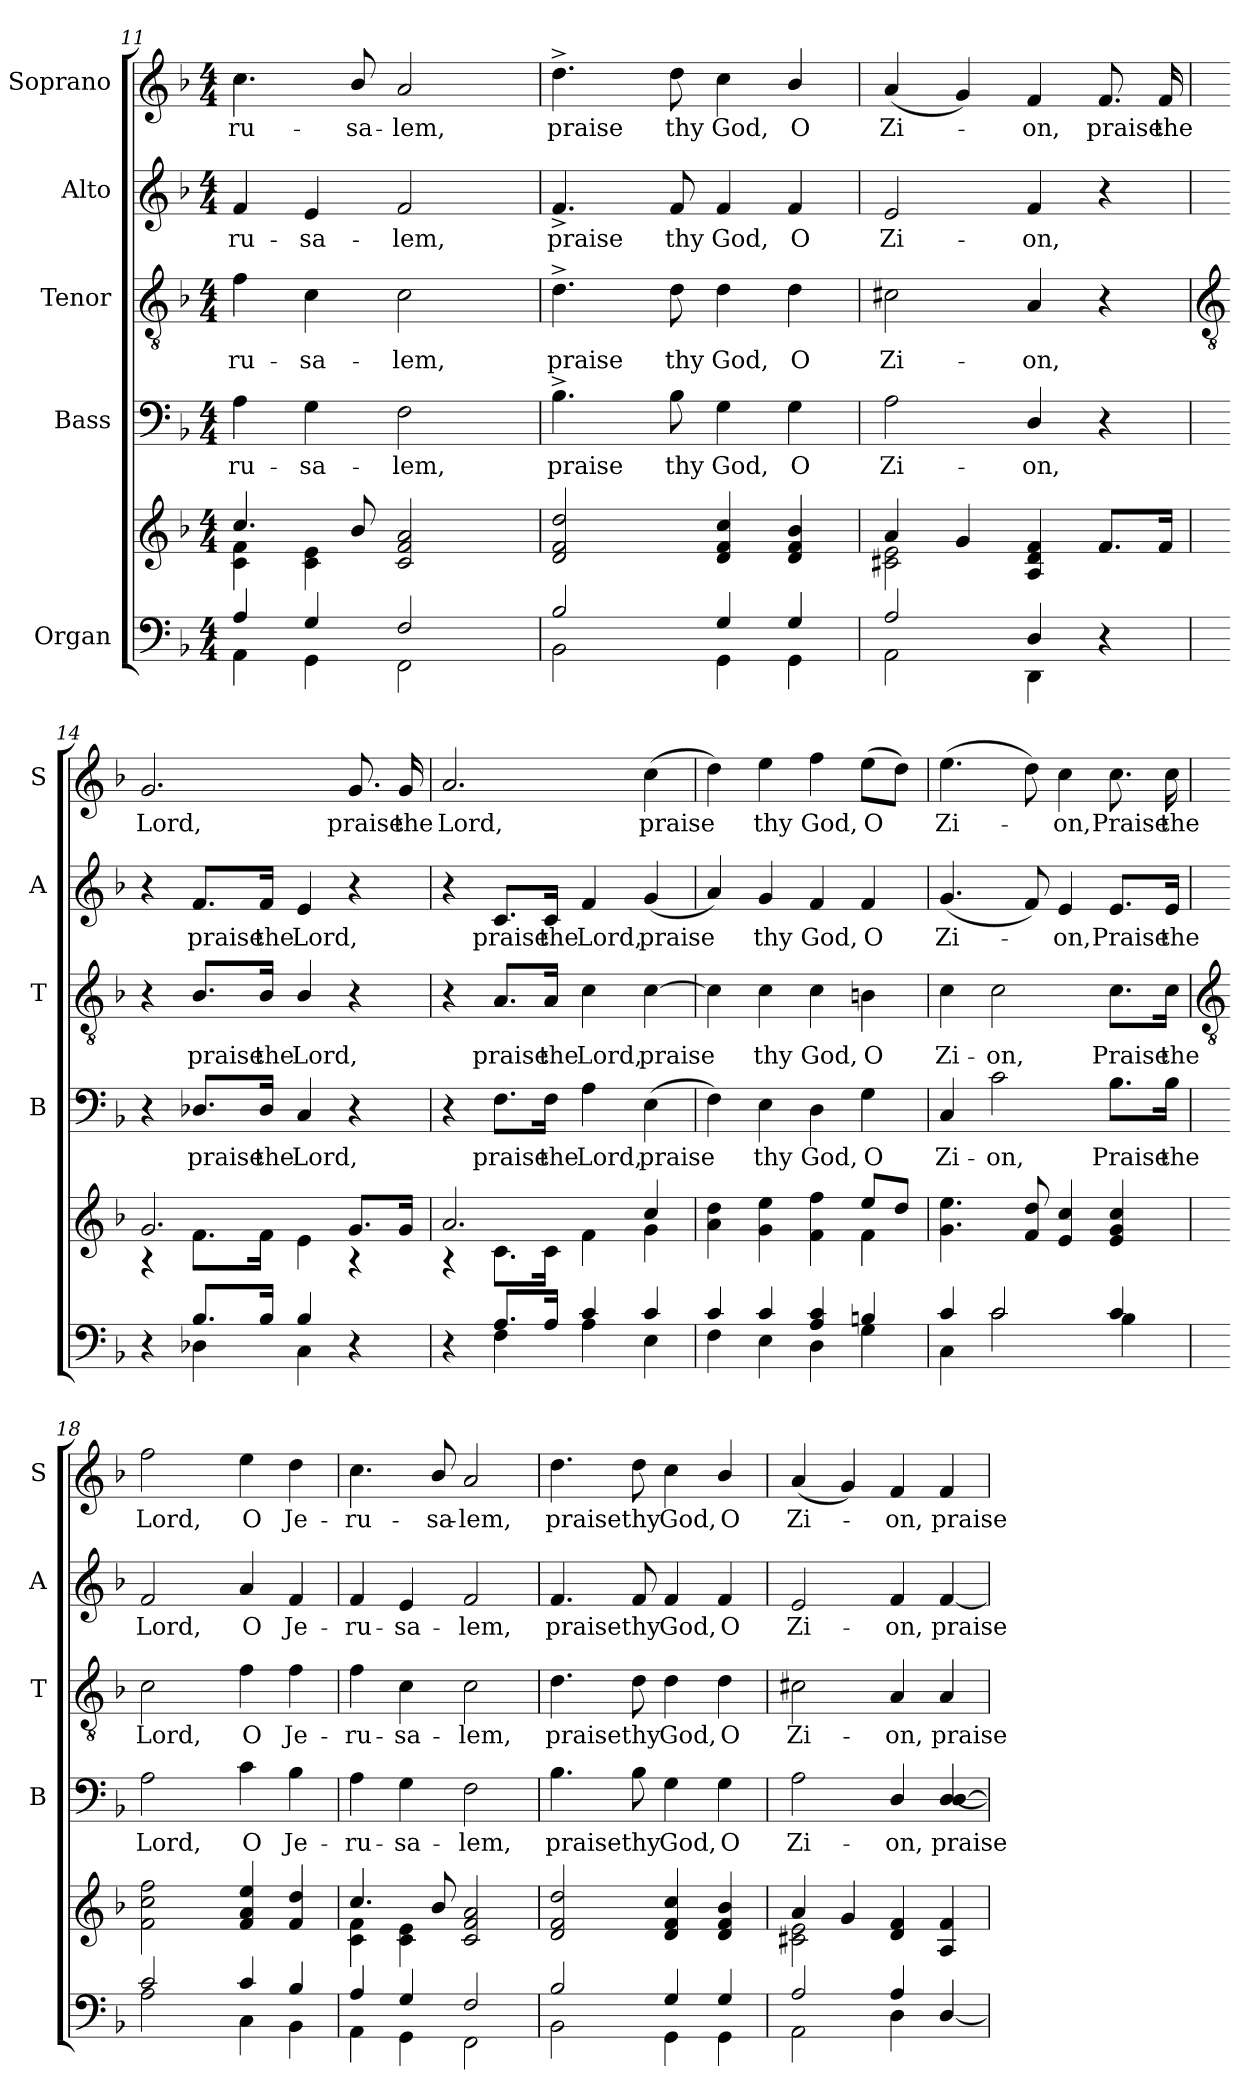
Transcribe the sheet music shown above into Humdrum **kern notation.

**kern	**kern	**kern	**text	**kern	**text	**kern	**text	**kern	**text
*part5	*part5	*part4	*part4	*part3	*part3	*part2	*part2	*part1	*part1
*staff6	*staff5	*staff4	*staff4	*staff3	*staff3	*staff2	*staff2	*staff1	*staff1
*I"Organ	*	*I"Bass	*	*I"Tenor	*	*I"Alto	*	*I"Soprano	*
*	*	*I'B	*	*I'T	*	*I'A	*	*I'S	*
*clefF4	*clefG2	*clefF4	*	*clefGv2	*	*clefG2	*	*clefG2	*
*k[b-]	*k[b-]	*k[b-]	*	*k[b-]	*	*k[b-]	*	*k[b-]	*
*F:	*F:	*F:	*	*F:	*	*F:	*	*F:	*
*M4/4	*M4/4	*M4/4	*	*M4/4	*	*M4/4	*	*M4/4	*
=11	=11	=11	=11	=11	=11	=11	=11	=11	=11
*^	*^	*	*	*	*	*	*	*	*
!	!	!	!	!	!LO:LY:b	!	!LO:LY:b	!	!LO:LY:b	!	!LO:LY:b
4A/	4AA\	4.cc/	4c\ 4f\	4A\	-ru-	4f\	-ru-	4f/	-ru-	4.cc\	-ru-
!	!	!	!	!	!LO:LY:b	!	!LO:LY:b	!	!LO:LY:b	!	!
4G/	4GG\	.	4c\ 4e\	4G\	-sa-	4c\	-sa-	4e/	-sa-	.	.
!	!	!	!	!	!	!	!	!	!	!	!LO:LY:b
.	.	8b-/	.	.	.	.	.	.	.	8b-/	-sa-
!	!	!	!	!	!LO:LY:b	!	!LO:LY:b	!	!LO:LY:b	!	!LO:LY:b
2F/	2FF\	2c/ 2f/ 2a/	4ryy	2F\	-lem,	2c\	-lem,	2f/	-lem,	2a/	-lem,
.	.	.	4ryy	.	.	.	.	.	.	.	.
=12	=12	=12	=12	=12	=12	=12	=12	=12	=12	=12	=12
!	!	!	!	!	!LO:LY:b	!	!LO:LY:b	!	!LO:LY:b	!	!LO:LY:b
2B-/	2BB-\	2d/ 2f/ 2dd/	4ryy	4.B-^\	praise	4.d^\	praise	4.f^/	praise	4.dd^\	praise
.	.	.	4ryy	.	.	.	.	.	.	.	.
!	!	!	!	!	!LO:LY:b	!	!LO:LY:b	!	!LO:LY:b	!	!LO:LY:b
.	.	.	.	8B-\	thy	8d\	thy	8f/	thy	8dd\	thy
!	!	!	!	!	!LO:LY:b	!	!LO:LY:b	!	!LO:LY:b	!	!LO:LY:b
4G/	4GG\	4d/ 4f/ 4cc/	4ryy	4G\	God,	4d\	God,	4f/	God,	4cc\	God,
!	!	!	!	!	!LO:LY:b	!	!LO:LY:b	!	!LO:LY:b	!	!LO:LY:b
4G/	4GG\	4d/ 4f/ 4b-/	4ryy	4G\	O	4d\	O	4f/	O	4b-/	O
=13	=13	=13	=13	=13	=13	=13	=13	=13	=13	=13	=13
!	!	!	!	!	!LO:LY:b	!	!LO:LY:b	!	!LO:LY:b	!	!LO:LY:b
2A/	2AA\	4a/	2c#X\ 2e\	2A\	Zi-	2c#X\	Zi-	2e/	Zi-	(<4a/	Zi-
.	.	4g/	.	.	.	.	.	.	.	4g/)	.
!	!	!	!	!	!LO:LY:b	!	!LO:LY:b	!	!LO:LY:b	!	!LO:LY:b
4D/	4DD\	4A/ 4d/ 4f/	4ryy	4D/	-on,	4A/	-on,	4f/	-on,	4f/	on,
!	!	!	!	!	!	!	!	!	!	!	!LO:LY:b
4r	4ryy	8.f/L	4ryy	4r	.	4r	.	4r	.	8.f/	praise
!	!	!	!	!	!	!	!	!	!	!	!LO:LY:b
.	.	16f/J	.	.	.	.	.	.	.	16f/	the
!!LO:LB:g=z
=14	=14	=14	=14	=14	=14	=14	=14	=14	=14	=14	=14
*	*	*	*	*	*	*clefGv2	*	*	*	*	*
!	!	!	!	!	!	!	!	!	!	!	!LO:LY:b
4r	4ryy	2.g/	4r	4r	.	4r	.	4r	.	2.g/	Lord,
!	!	!	!	!	!LO:LY:b	!	!LO:LY:b	!	!LO:LY:b	!	!
8.B-/L	4D-X\	.	8.f\L	8.D-X/L	praise	8.B-/L	praise	8.f/L	praise	.	.
!	!	!	!	!	!LO:LY:b	!	!LO:LY:b	!	!LO:LY:b	!	!
16B-/J	.	.	16f\J	16D-/Jk	the	16B-/Jk	the	16f/Jk	the	.	.
!	!	!	!	!	!LO:LY:b	!	!LO:LY:b	!	!LO:LY:b	!	!
4B-/	4C\	.	4e\	4C/	Lord,	4B-/	Lord,	4e/	Lord,	.	.
!	!	!	!	!	!	!	!	!	!	!	!LO:LY:b
4r	4ryy	8.g/L	4r	4r	.	4r	.	4r	.	8.g/	praise
!	!	!	!	!	!	!	!	!	!	!	!LO:LY:b
.	.	16g/J	.	.	.	.	.	.	.	16g/	the
=15	=15	=15	=15	=15	=15	=15	=15	=15	=15	=15	=15
!	!	!	!	!	!	!	!	!	!	!	!LO:LY:b
4r	4ryy	2.a/	4r	4r	.	4r	.	4r	.	2.a/	Lord,
!	!	!	!	!	!LO:LY:b	!	!LO:LY:b	!	!LO:LY:b	!	!
8.A/L	4F\	.	8.c\L	8.F\L	praise	8.A/L	praise	8.c/L	praise	.	.
!	!	!	!	!	!LO:LY:b	!	!LO:LY:b	!	!LO:LY:b	!	!
16A/J	.	.	16c\J	16F\Jk	the	16A/Jk	the	16c/Jk	the	.	.
!	!	!	!	!	!LO:LY:b	!	!LO:LY:b	!	!LO:LY:b	!	!
4c/	4A\	.	4f\	4A\	Lord,	4c\	Lord,	4f/	Lord,	.	.
!	!	!	!	!	!LO:LY:b	!	!LO:LY:b	!	!LO:LY:b	!	!LO:LY:b
4c/	4E\	4cc/	4g\	(>4E\	praise	[4c\	praise	(<4g/	praise	(>4cc\	praise
=16	=16	=16	=16	=16	=16	=16	=16	=16	=16	=16	=16
4c/	4F\	2.ryy	4a\ 4dd\	4F\)	.	4c\]	.	4a/)	.	4dd\)	.
!	!	!	!	!	!LO:LY:b	!	!LO:LY:b	!	!LO:LY:b	!	!LO:LY:b
4c/	4E\	.	4g\ 4ee\	4E\	thy	4c\	thy	4g/	thy	4ee\	thy
!	!	!	!	!	!LO:LY:b	!	!LO:LY:b	!	!LO:LY:b	!	!LO:LY:b
4A/ 4c/	4D\	.	4f\ 4ff\	4D\	God,	4c\	God,	4f/	God,	4ff\	God,
!	!	!	!	!	!LO:LY:b	!	!LO:LY:b	!	!LO:LY:b	!	!LO:LY:b
4Bn/	4G\	8ee/L	4f\	4G\	O	4Bn\	O	4f	O	(>8ee\L	O
.	.	8dd/J	.	.	.	.	.	.	.	8dd\J)	.
=17	=17	=17	=17	=17	=17	=17	=17	=17	=17	=17	=17
!	!	!	!	!	!LO:LY:b	!	!LO:LY:b	!	!LO:LY:b	!	!LO:LY:b
4c/	4C\	4.g\ 4.ee\	4ryy	4C/	Zi-	4c\	Zi-	(<4.g/	Zi-	(>4.ee\	Zi-
!	!	!	!	!	!LO:LY:b	!	!LO:LY:b	!	!	!	!
2c/	2c\	.	4ryy	2c\	-on,	2c\	-on,	.	.	.	.
.	.	8f/ 8dd/	.	.	.	.	.	8f/)	.	8dd\)	.
!	!	!	!	!	!	!	!	!	!LO:LY:b	!	!LO:LY:b
.	.	4e/ 4cc/	4ryy	.	.	.	.	4e/	on,	4cc\	on,
!	!	!	!	!	!LO:LY:b	!	!LO:LY:b	!	!LO:LY:b	!	!LO:LY:b
4c/	4B-\	4e/ 4g/ 4cc/	4ryy	8.B-\L	Praise	8.c\L	Praise	8.e/L	Praise	8.cc\	Praise
!	!	!	!	!	!LO:LY:b	!	!LO:LY:b	!	!LO:LY:b	!	!LO:LY:b
.	.	.	.	16B-\Jk	the	16c\Jk	the	16e/Jk	the	16cc\	the
!!LO:LB:g=z
=18	=18	=18	=18	=18	=18	=18	=18	=18	=18	=18	=18
*	*	*	*	*	*	*clefGv2	*	*	*	*	*
!	!	!	!	!	!LO:LY:b	!	!LO:LY:b	!	!LO:LY:b	!	!LO:LY:b
2c/	2A\	2f\ 2cc\ 2ff\	4ryy	2A\	Lord,	2c\	Lord,	2f/	Lord,	2ff\	Lord,
.	.	.	4ryy	.	.	.	.	.	.	.	.
!	!	!	!	!	!LO:LY:b	!	!LO:LY:b	!	!LO:LY:b	!	!LO:LY:b
4c/	4C\	4f/ 4a/ 4ee/	4ryy	4c\	O	4f\	O	4a/	O	4ee\	O
!	!	!	!	!	!LO:LY:b	!	!LO:LY:b	!	!LO:LY:b	!	!LO:LY:b
4B-/	4BB-\	4f/ 4dd/	4ryy	4B-\	Je-	4f\	Je-	4f/	Je-	4dd\	Je-
=19	=19	=19	=19	=19	=19	=19	=19	=19	=19	=19	=19
!	!	!	!	!	!LO:LY:b	!	!LO:LY:b	!	!LO:LY:b	!	!LO:LY:b
4A/	4AA\	4.cc/	4c\ 4f\	4A\	-ru-	4f\	-ru-	4f/	-ru-	4.cc\	-ru-
!	!	!	!	!	!LO:LY:b	!	!LO:LY:b	!	!LO:LY:b	!	!
4G/	4GG\	.	4c\ 4e\	4G\	-sa-	4c\	-sa-	4e/	-sa-	.	.
!	!	!	!	!	!	!	!	!	!	!	!LO:LY:b
.	.	8b-/	.	.	.	.	.	.	.	8b-/	-sa-
!	!	!	!	!	!LO:LY:b	!	!LO:LY:b	!	!LO:LY:b	!	!LO:LY:b
2F/	2FF\	2c/ 2f/ 2a/	2ryy	2F\	-lem,	2c\	-lem,	2f/	-lem,	2a/	-lem,
=20	=20	=20	=20	=20	=20	=20	=20	=20	=20	=20	=20
!	!	!	!	!	!LO:LY:b	!	!LO:LY:b	!	!LO:LY:b	!	!LO:LY:b
2B-/	2BB-\	2d/ 2f/ 2dd/	4ryy	4.B-\	praise	4.d\	praise	4.f/	praise	4.dd\	praise
.	.	.	4ryy	.	.	.	.	.	.	.	.
!	!	!	!	!	!LO:LY:b	!	!LO:LY:b	!	!LO:LY:b	!	!LO:LY:b
.	.	.	.	8B-\	thy	8d\	thy	8f/	thy	8dd\	thy
!	!	!	!	!	!LO:LY:b	!	!LO:LY:b	!	!LO:LY:b	!	!LO:LY:b
4G/	4GG\	4d/ 4f/ 4cc/	4ryy	4G\	God,	4d\	God,	4f/	God,	4cc\	God,
!	!	!	!	!	!LO:LY:b	!	!LO:LY:b	!	!LO:LY:b	!	!LO:LY:b
4G/	4GG\	4d/ 4f/ 4b-/	4ryy	4G\	O	4d\	O	4f/	O	4b-/	O
=21	=21	=21	=21	=21	=21	=21	=21	=21	=21	=21	=21
!	!	!	!	!	!LO:LY:b	!	!LO:LY:b	!	!LO:LY:b	!	!LO:LY:b
2A/	2AA\	4a/	2c#X\ 2e\	2A\	Zi-	2c#X\	Zi-	2e/	Zi-	(<4a/	Zi-
.	.	4g/	.	.	.	.	.	.	.	4g/)	.
!	!	!	!	!	!LO:LY:b	!	!LO:LY:b	!	!LO:LY:b	!	!LO:LY:b
4A/	4D\	4d/ 4f/	4ryy	4D/	-on,	4A/	-on,	4f/	-on,	4f/	on,
!	!	!	!	!	!LO:LY:b	!	!LO:LY:b	!	!LO:LY:b	!	!LO:LY:b
4ryy	[4D/	4A/ 4f/	4ryy	[4D/ [4D/	praise	4A/	praise	[4f/	praise	4f/	praise
*v	*v	*	*	*	*	*	*	*	*	*	*
*	*v	*v	*	*	*	*	*	*	*	*
=	=	=	=	=	=	=	=	=	=
*-	*-	*-	*-	*-	*-	*-	*-	*-	*-
